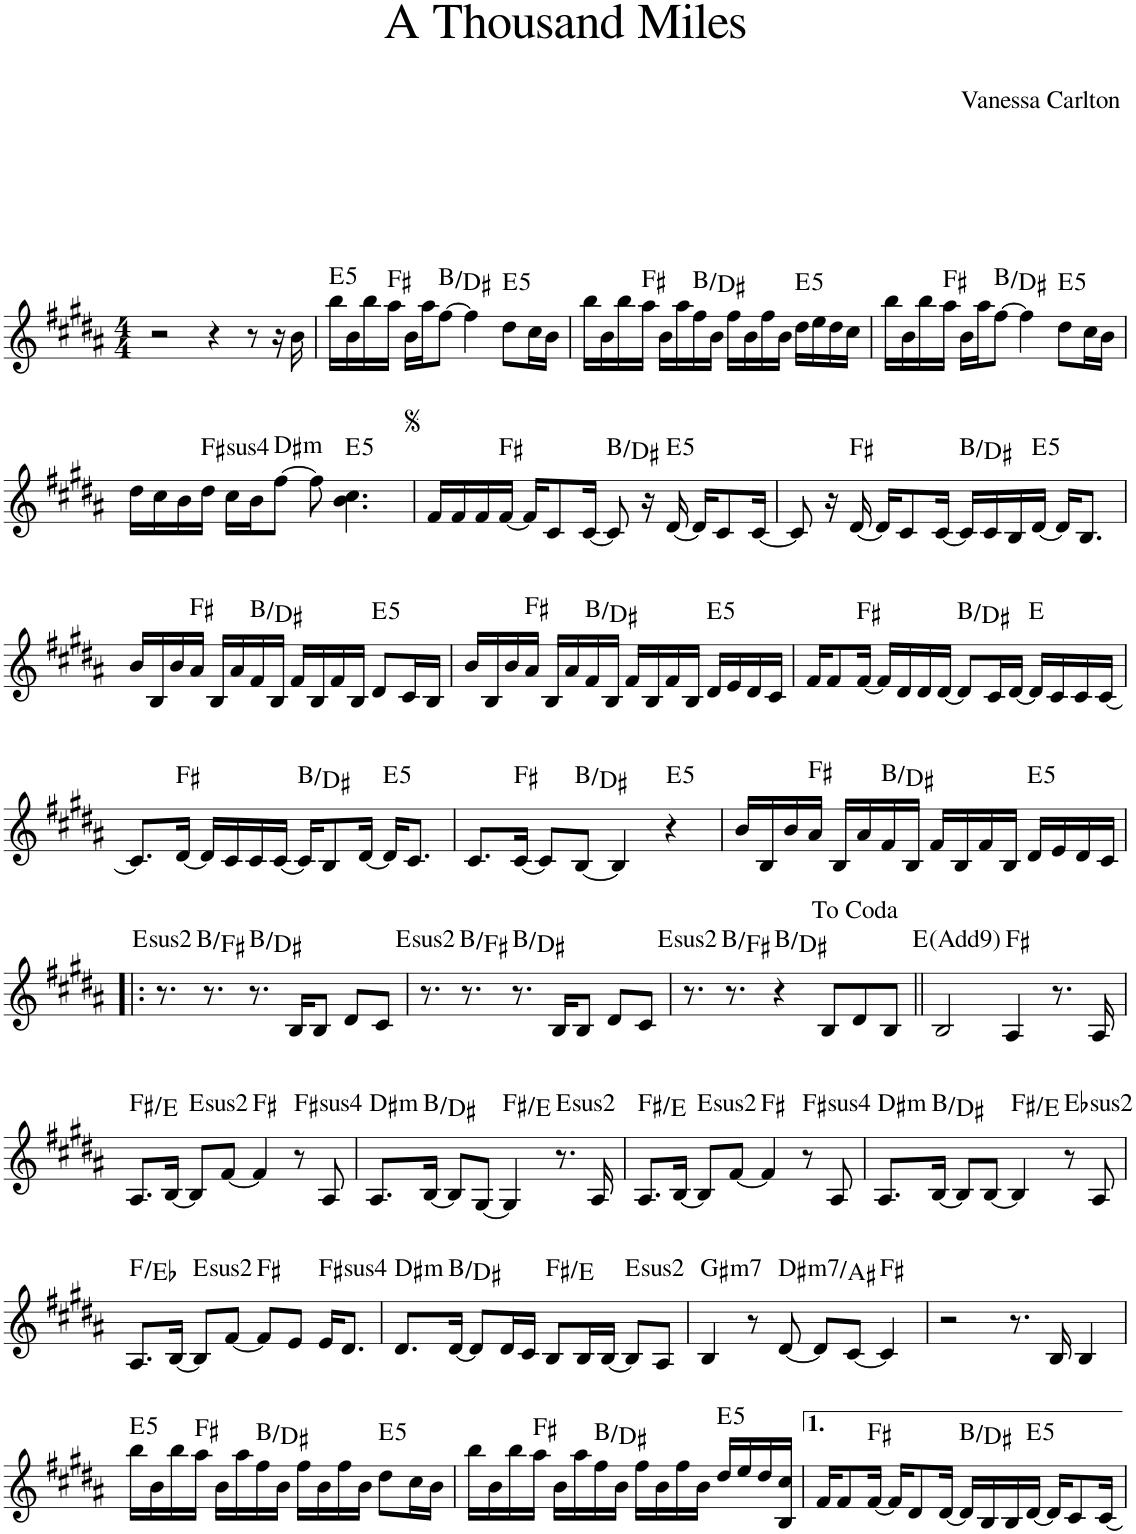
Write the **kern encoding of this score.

**kern	**harte
*part1	*part1
*staff1	*
*I"Piano	*
*I'Pno.	*
*clefG2	*
*k[f#c#g#d#a#]	*
*M4/4	*
=1	=1
2r	.
4r	.
8r	.
16r	.
16b\	.
=2	=2
!	!LO:H:kt=5
16bb\LL	E:(1,5)
16b\	.
16bb\	.
16aa#\JJ	F#:maj
16b\LL	.
16aa#\J	.
[8ff#\J	B:maj/3
4ff#\]	.
!	!LO:H:kt=5
8dd#\L	E:(1,5)
16cc#\L	.
16b\JJ	.
=3	=3
16bb\LL	.
16b\	.
16bb\	.
16aa#\JJ	F#:maj
16b\LL	.
16aa#\	.
16ff#\	B:maj/3
16b\JJ	.
16ff#\LL	.
16b\	.
16ff#\	.
16b\JJ	.
!	!LO:H:kt=5
16dd#\LL	E:(1,5)
16ee\	.
16dd#\	.
16cc#\JJ	.
=4	=4
16bb\LL	.
16b\	.
16bb\	.
16aa#\JJ	F#:maj
16b\LL	.
16aa#\J	.
[8ff#\J	B:maj/3
4ff#\]	.
!	!LO:H:kt=5
8dd#\L	E:(1,5)
16cc#\L	.
16b\JJ	.
!!LO:LB:g=z
=5	=5
16dd#\LL	.
16cc#\	.
16b\	.
!	!LO:H:kt=4
16dd#\JJ	F#:sus4
16cc#\LL	.
16b\J	.
!	!LO:H:kt=m
[8ff#\J	D#:min
8ff#\]	.
!	!LO:H:kt=5
4.b\ 4.cc#\	E:(1,5)
=6	=6
16f#/LL	.
16f#/	.
16f#/	.
[16f#/JJ	F#:maj
16f#/KL]	.
8c#/	.
[16c#/Jk	.
8c#/]	B:maj/3
16r	.
!	!LO:H:kt=5
[16d#/	E:(1,5)
16d#/KL]	.
8c#/	.
[16c#/Jk	.
=7	=7
8c#/]	.
16r	.
[16d#/	F#:maj
16d#/KL]	.
8c#/	.
[16c#/Jk	.
16c#/LL]	B:maj/3
16c#/	.
16B/	.
!	!LO:H:kt=5
[16d#/JJ	E:(1,5)
16d#/KL]	.
8.B/J	.
!!LO:LB:g=z
=8	=8
16b/LL	.
16B/	.
16b/	.
16a#/JJ	F#:maj
16B/LL	.
16a#/	.
16f#/	B:maj/3
16B/JJ	.
16f#/LL	.
16B/	.
16f#/	.
16B/JJ	.
!	!LO:H:kt=5
8d#/L	E:(1,5)
16c#/L	.
16B/JJ	.
=9	=9
16b/LL	.
16B/	.
16b/	.
16a#/JJ	F#:maj
16B/LL	.
16a#/	.
16f#/	B:maj/3
16B/JJ	.
16f#/LL	.
16B/	.
16f#/	.
16B/JJ	.
!	!LO:H:kt=5
16d#/LL	E:(1,5)
16e/	.
16d#/	.
16c#/JJ	.
=10	=10
16f#/KL	.
8f#/	.
[16f#/Jk	F#:maj
16f#/LL]	.
16d#/	.
16d#/	.
[16d#/JJ	.
8d#/L]	B:maj/3
16c#/L	.
[16d#/JJ	.
16d#/LL]	E:maj
16c#/	.
16c#/	.
[16c#/JJ	.
!!LO:LB:g=z
=11	=11
8.c#/L]	.
[16d#/Jk	F#:maj
16d#/LL]	.
16c#/	.
16c#/	.
[16c#/JJ	.
16c#/KL]	B:maj/3
8B/	.
[16d#/Jk	.
!	!LO:H:kt=5
16d#/KL]	E:(1,5)
8.c#/J	.
=12	=12
8.c#/L	.
[16c#/Jk	F#:maj
8c#/L]	.
[8B/J	B:maj/3
4B/]	.
!	!LO:H:kt=5
4r	E:(1,5)
=13	=13
16b/LL	.
16B/	.
16b/	.
16a#/JJ	F#:maj
16B/LL	.
16a#/	.
16f#/	B:maj/3
16B/JJ	.
16f#/LL	.
16B/	.
16f#/	.
16B/JJ	.
!	!LO:H:kt=5
16d#/LL	E:(1,5)
16e/	.
16d#/	.
16c#/JJ	.
!!LO:LB:g=z
=14!|:	=14!|:
!	!LO:H:kt=2
8.r	E:(1,2,5)
8.r	B:maj/5
8.r	B:maj/3
16B/KL	.
8B/J	.
8d#/L	.
8c#/J	.
=15	=15
!	!LO:H:kt=2
8.r	E:(1,2,5)
8.r	B:maj/5
8.r	B:maj/3
16B/KL	.
8B/J	.
8d#/L	.
8c#/J	.
=16	=16
!	!LO:H:kt=2
8.r	E:(1,2,5)
8.r	B:maj/5
4r	B:maj/3
8B/L	.
8d#/	.
8B/J	.
=17||	=17||
2B/	E:maj(9)
4A#/	F#:maj
8.r	.
16A#/	.
!!LO:LB:g=z
=18	=18
8.A#/L	F#:maj/b7
[16B/Jk	.
!	!LO:H:kt=2
8B/L]	E:(1,2,5)
[8f#/J	.
4f#/]	F#:maj
!	!LO:H:kt=4
8r	F#:sus4
8A#/	.
=19	=19
!	!LO:H:kt=m
8.A#/L	D#:min
[16B/Jk	B:maj/3
8B/L]	.
[8G#/J	.
4G#/]	F#:maj/b7
!	!LO:H:kt=2
8.r	E:(1,2,5)
16A#/	.
=20	=20
8.A#/L	F#:maj/b7
[16B/Jk	.
!	!LO:H:kt=2
8B/L]	E:(1,2,5)
[8f#/J	.
4f#/]	F#:maj
!	!LO:H:kt=4
8r	F#:sus4
8A#/	.
=21	=21
!	!LO:H:kt=m
8.A#/L	D#:min
[16B/Jk	B:maj/3
8B/L]	.
[8B/J	.
4B/]	F#:maj/b7
!	!LO:H:kt=2
8r	Eb:(1,2,5)
8A#/	.
!!LO:LB:g=z
=22	=22
8.A#/L	F:maj/b7
[16B/Jk	.
!	!LO:H:kt=2
8B/L]	E:(1,2,5)
[8f#/J	.
8f#/L]	F#:maj
8e/J	.
!	!LO:H:kt=4
16e/KL	F#:sus4
8.d#/J	.
=23	=23
!	!LO:H:kt=m
8.d#/L	D#:min
[16d#/Jk	B:maj/3
8d#/L]	.
16d#/L	.
16c#/JJ	.
8B/L	F#:maj/b7
16B/L	.
[16B/JJ	.
!	!LO:H:kt=2
8B/L]	E:(1,2,5)
8A#/J	.
=24	=24
!	!LO:H:kt=m7
4B/	G#:min7
8r	.
!	!LO:H:kt=m7
[8d#/	D#:min7/5
8d#/L]	.
[8c#/J	.
4c#/]	F#:maj
=25	=25
2r	.
8.r	.
16B/	.
4B/	.
!!LO:LB:g=z
=26	=26
!	!LO:H:kt=5
16bb\LL	E:(1,5)
16b\	.
16bb\	.
16aa#\JJ	F#:maj
16b\LL	.
16aa#\	.
16ff#\	B:maj/3
16b\JJ	.
16ff#\LL	.
16b\	.
16ff#\	.
16b\JJ	.
!	!LO:H:kt=5
8dd#\L	E:(1,5)
16cc#\L	.
16b\JJ	.
=27	=27
16bb\LL	.
16b\	.
16bb\	.
16aa#\JJ	F#:maj
16b\LL	.
16aa#\	.
16ff#\	B:maj/3
16b\JJ	.
16ff#\LL	.
16b\	.
16ff#\	.
16b\JJ	.
!	!LO:H:kt=5
16dd#/LL	E:(1,5)
16ee/	.
16dd#/	.
16B/ 16cc#/JJ	.
=28	=28
16f#/KL	.
8f#/	.
[16f#/Jk	F#:maj
16f#/KL]	.
8d#/	.
[16d#/Jk	.
16d#/LL]	B:maj/3
16B/	.
16B/	.
!	!LO:H:kt=5
[16d#/JJ	E:(1,5)
16d#/KL]	.
8c#/	.
[16c#/Jk	.
=	=
*-	*-
